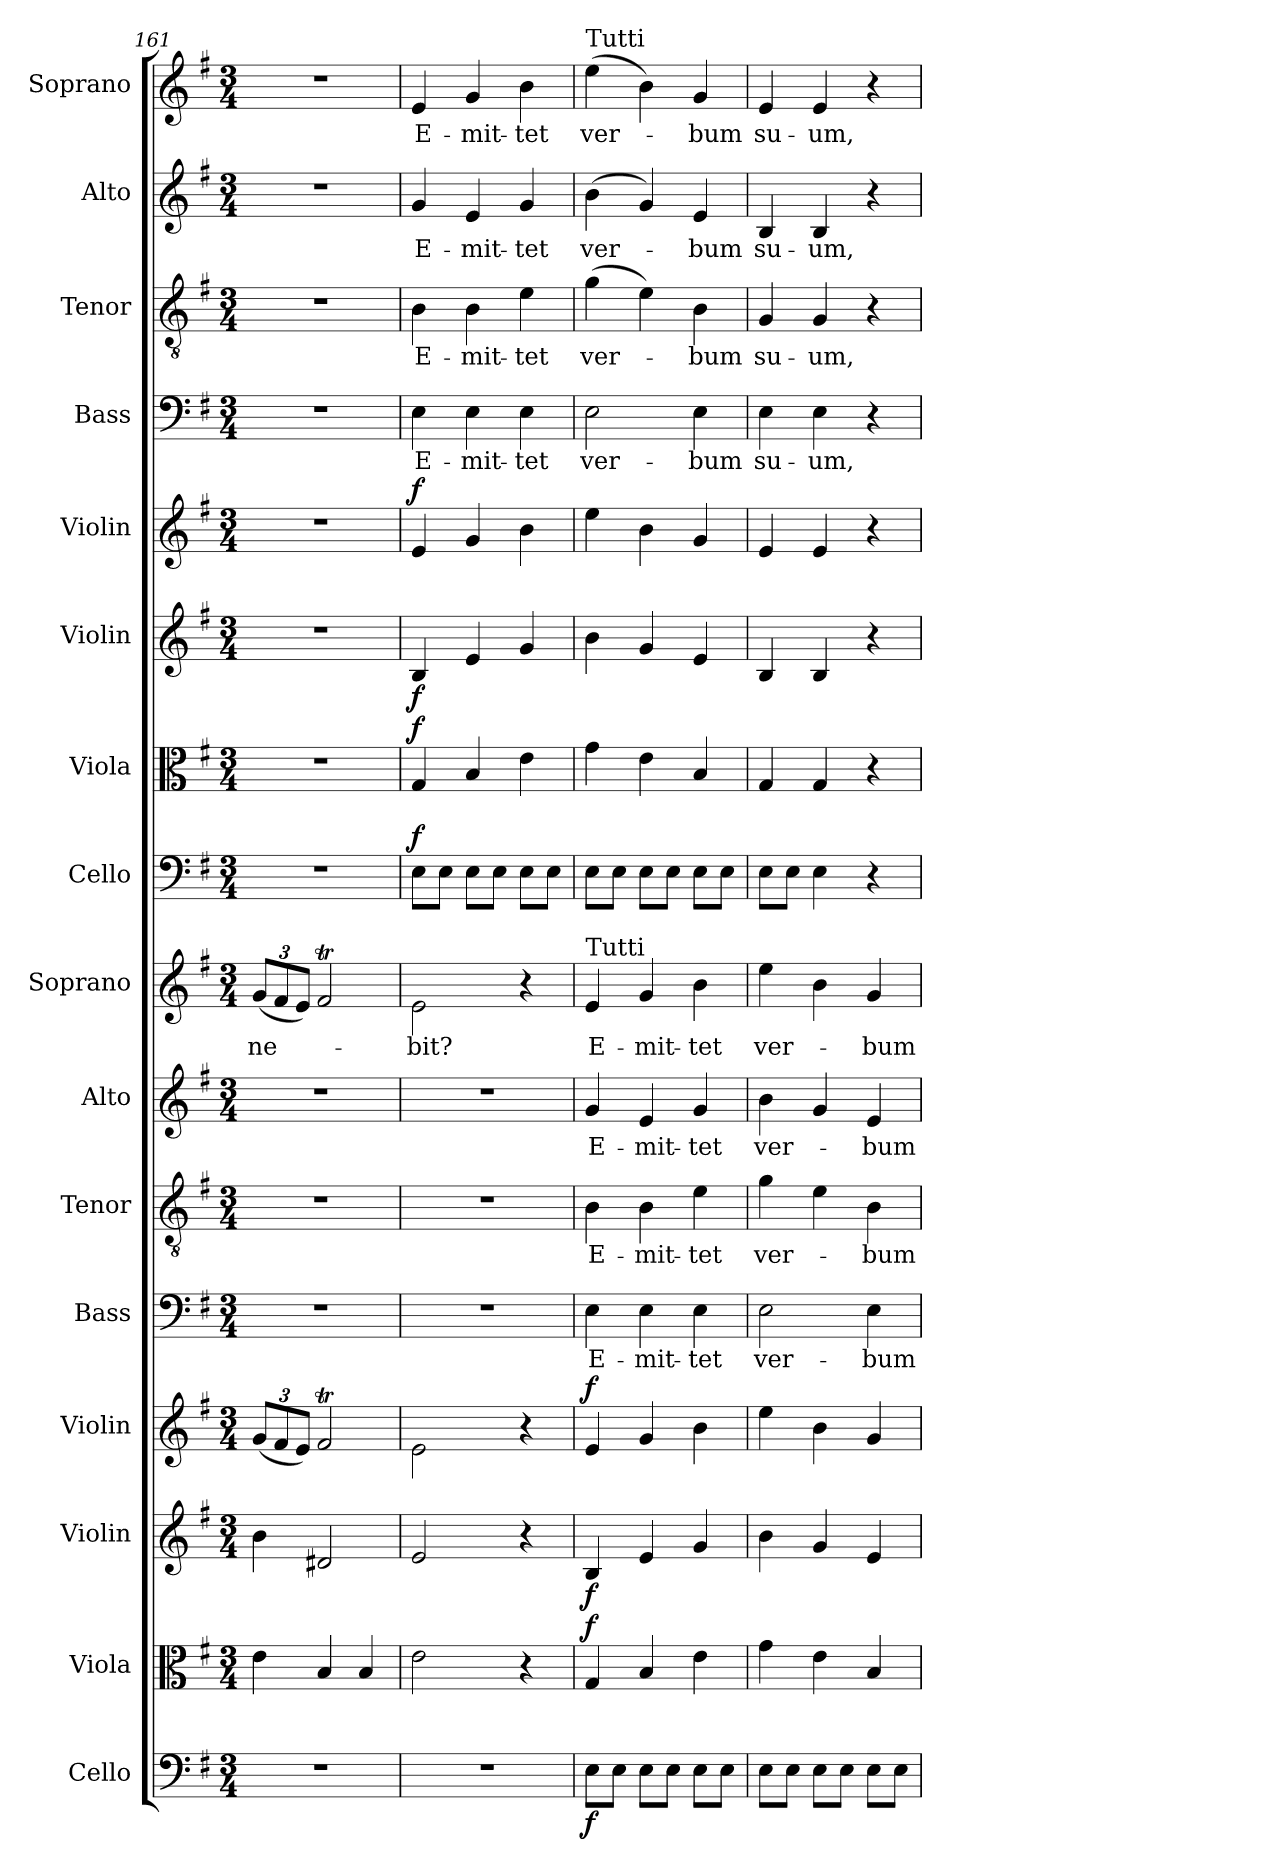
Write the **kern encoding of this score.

**kern	**dynam	**kern	**dynam	**kern	**dynam	**kern	**dynam	**kern	**text	**kern	**text	**kern	**text	**kern	**text	**kern	**dynam	**kern	**dynam	**kern	**dynam	**kern	**dynam	**kern	**text	**kern	**text	**kern	**text	**kern	**text
*part16	*part16	*part15	*part15	*part14	*part14	*part13	*part13	*part12	*part12	*part11	*part11	*part10	*part10	*part9	*part9	*part8	*part8	*part7	*part7	*part6	*part6	*part5	*part5	*part4	*part4	*part3	*part3	*part2	*part2	*part1	*part1
*staff16	*staff16	*staff15	*staff15	*staff14	*staff14	*staff13	*staff13	*staff12	*staff12	*staff11	*staff11	*staff10	*staff10	*staff9	*staff9	*staff8	*staff8	*staff7	*staff7	*staff6	*staff6	*staff5	*staff5	*staff4	*staff4	*staff3	*staff3	*staff2	*staff2	*staff1	*staff1
*I"Cello	*	*I"Viola	*	*I"Violin	*	*I"Violin	*	*I"Bass	*	*I"Tenor	*	*I"Alto	*	*I"Soprano	*	*I"Cello	*	*I"Viola	*	*I"Violin	*	*I"Violin	*	*I"Bass	*	*I"Tenor	*	*I"Alto	*	*I"Soprano	*
*	*	*I'Vla.	*	*I'Vln.	*	*I'Vln.	*	*I'B	*	*I'T	*	*I'A	*	*I'S	*	*	*	*I'Vla.	*	*I'Vln.	*	*I'Vln.	*	*I'B	*	*I'T	*	*I'A	*	*I'S	*
*clefF4	*	*clefC3	*	*clefG2	*	*clefG2	*	*clefF4	*	*clefGv2	*	*clefG2	*	*clefG2	*	*clefF4	*	*clefC3	*	*clefG2	*	*clefG2	*	*clefF4	*	*clefGv2	*	*clefG2	*	*clefG2	*
*k[f#]	*	*k[f#]	*	*k[f#]	*	*k[f#]	*	*k[f#]	*	*k[f#]	*	*k[f#]	*	*k[f#]	*	*k[f#]	*	*k[f#]	*	*k[f#]	*	*k[f#]	*	*k[f#]	*	*k[f#]	*	*k[f#]	*	*k[f#]	*
*e:	*	*e:	*	*e:	*	*e:	*	*e:	*	*e:	*	*e:	*	*e:	*	*e:	*	*e:	*	*e:	*	*e:	*	*e:	*	*e:	*	*e:	*	*e:	*
*M3/4	*	*M3/4	*	*M3/4	*	*M3/4	*	*M3/4	*	*M3/4	*	*M3/4	*	*M3/4	*	*M3/4	*	*M3/4	*	*M3/4	*	*M3/4	*	*M3/4	*	*M3/4	*	*M3/4	*	*M3/4	*
=161	=161	=161	=161	=161	=161	=161	=161	=161	=161	=161	=161	=161	=161	=161	=161	=161	=161	=161	=161	=161	=161	=161	=161	=161	=161	=161	=161	=161	=161	=161	=161
!	!	!	!	!	!	!	!	!	!	!	!	!	!	!	!LO:LY:b	!	!	!	!	!	!	!	!	!	!	!	!	!	!	!	!
2.r	.	4e\	.	4b\	.	(<12g/L	.	2.r	.	2.r	.	2.r	.	(<12g/L	-ne-	2.r	.	2.r	.	2.r	.	2.r	.	2.r	.	2.r	.	2.r	.	2.r	.
.	.	.	.	.	.	12f#/	.	.	.	.	.	.	.	12f#/	.	.	.	.	.	.	.	.	.	.	.	.	.	.	.	.	.
.	.	.	.	.	.	12e/J)	.	.	.	.	.	.	.	12e/J)	.	.	.	.	.	.	.	.	.	.	.	.	.	.	.	.	.
.	.	4B/	.	2d#X/	.	2f#t/	.	.	.	.	.	.	.	2f#t/	.	.	.	.	.	.	.	.	.	.	.	.	.	.	.	.	.
.	.	4B/	.	.	.	.	.	.	.	.	.	.	.	.	.	.	.	.	.	.	.	.	.	.	.	.	.	.	.	.	.
=162	=162	=162	=162	=162	=162	=162	=162	=162	=162	=162	=162	=162	=162	=162	=162	=162	=162	=162	=162	=162	=162	=162	=162	=162	=162	=162	=162	=162	=162	=162	=162
!	!	!	!	!	!	!	!	!	!	!	!	!	!	!	!LO:LY:b	!	!	!	!	!	!	!	!	!	!	!	!	!	!	!	!
!	!	!	!	!	!	!	!	!	!	!	!	!	!	!	!	!	!	!	!	!	!	!	!	!	!LO:LY:b	!	!	!	!	!	!
!	!	!	!	!	!	!	!	!	!	!	!	!	!	!	!	!	!	!	!	!	!	!	!	!	!	!	!LO:LY:b	!	!	!	!
!	!	!	!	!	!	!	!	!	!	!	!	!	!	!	!	!	!	!	!	!	!	!	!	!	!	!	!	!	!LO:LY:b	!	!
!	!	!	!	!	!	!	!	!	!	!	!	!	!	!	!	!	!LO:DY:a	!	!LO:DY:a	!	!LO:DY:b	!	!LO:DY:a	!	!	!	!	!	!	!	!LO:LY:b
2.r	.	2e\	.	2e/	.	2e\	.	2.r	.	2.r	.	2.r	.	2e\	-bit?	8E\L	f	4G/	f	4B/	f	4e/	f	4E\	E-	4B\	E-	4g/	E-	4e/	E-
.	.	.	.	.	.	.	.	.	.	.	.	.	.	.	.	8E\J	.	.	.	.	.	.	.	.	.	.	.	.	.	.	.
!	!	!	!	!	!	!	!	!	!	!	!	!	!	!	!	!	!	!	!	!	!	!	!	!	!LO:LY:b	!	!	!	!	!	!
!	!	!	!	!	!	!	!	!	!	!	!	!	!	!	!	!	!	!	!	!	!	!	!	!	!	!	!LO:LY:b	!	!	!	!
!	!	!	!	!	!	!	!	!	!	!	!	!	!	!	!	!	!	!	!	!	!	!	!	!	!	!	!	!	!LO:LY:b	!	!
!	!	!	!	!	!	!	!	!	!	!	!	!	!	!	!	!	!	!	!	!	!	!	!	!	!	!	!	!	!	!	!LO:LY:b
.	.	.	.	.	.	.	.	.	.	.	.	.	.	.	.	8E\L	.	4B/	.	4e/	.	4g/	.	4E\	-mit-	4B\	-mit-	4e/	-mit-	4g/	-mit-
.	.	.	.	.	.	.	.	.	.	.	.	.	.	.	.	8E\J	.	.	.	.	.	.	.	.	.	.	.	.	.	.	.
!	!	!	!	!	!	!	!	!	!	!	!	!	!	!	!	!	!	!	!	!	!	!	!	!	!LO:LY:b	!	!	!	!	!	!
!	!	!	!	!	!	!	!	!	!	!	!	!	!	!	!	!	!	!	!	!	!	!	!	!	!	!	!LO:LY:b	!	!	!	!
!	!	!	!	!	!	!	!	!	!	!	!	!	!	!	!	!	!	!	!	!	!	!	!	!	!	!	!	!	!LO:LY:b	!	!
!	!	!	!	!	!	!	!	!	!	!	!	!	!	!	!	!	!	!	!	!	!	!	!	!	!	!	!	!	!	!	!LO:LY:b
.	.	4r	.	4r	.	4r	.	.	.	.	.	.	.	4r	.	8E\L	.	4e\	.	4g/	.	4b\	.	4E\	-tet	4e\	-tet	4g/	-tet	4b\	-tet
.	.	.	.	.	.	.	.	.	.	.	.	.	.	.	.	8E\J	.	.	.	.	.	.	.	.	.	.	.	.	.	.	.
=163	=163	=163	=163	=163	=163	=163	=163	=163	=163	=163	=163	=163	=163	=163	=163	=163	=163	=163	=163	=163	=163	=163	=163	=163	=163	=163	=163	=163	=163	=163	=163
!	!	!	!	!	!	!	!	!	!LO:LY:b	!	!	!	!	!	!	!	!	!	!	!	!	!	!	!	!	!	!	!	!	!	!
!	!	!	!	!	!	!	!	!	!	!	!LO:LY:b	!	!	!	!	!	!	!	!	!	!	!	!	!	!	!	!	!	!	!	!
!	!	!	!	!	!	!	!	!	!	!	!	!	!LO:LY:b	!	!	!	!	!	!	!	!	!	!	!	!	!	!	!	!	!	!
!	!	!	!	!	!	!	!	!	!	!	!	!	!	!	!LO:LY:b	!	!	!	!	!	!	!	!	!	!	!	!	!	!	!	!
!	!	!	!	!	!	!	!	!	!	!	!	!	!	!	!	!	!	!	!	!	!	!	!	!	!LO:LY:b	!	!	!	!	!	!
!	!	!	!	!	!	!	!	!	!	!	!	!	!	!	!	!	!	!	!	!	!	!	!	!	!	!	!LO:LY:b	!	!	!	!
!	!	!	!	!	!	!	!	!	!	!	!	!	!	!	!	!	!	!	!	!	!	!	!	!	!	!	!	!	!LO:LY:b	!	!
!	!	!	!	!	!	!	!	!	!	!	!	!	!	!	!	!	!	!	!	!	!	!	!	!	!	!	!	!	!	!LO:TX:a:t=Tutti	!
!	!	!	!	!	!	!	!	!	!	!	!	!	!	!LO:TX:a:t=Tutti	!	!	!	!	!	!	!	!	!	!	!	!	!	!	!	!	!
!	!LO:DY:b	!	!LO:DY:a	!	!LO:DY:b	!	!LO:DY:a	!	!	!	!	!	!	!	!	!	!	!	!	!	!	!	!	!	!	!	!	!	!	!	!LO:LY:b
8E\L	f	4G/	f	4B/	f	4e/	f	4E\	E-	4B\	E-	4g/	E-	4e/	E-	8E\L	.	4g\	.	4b\	.	4ee\	.	2E\	ver-	(>4g\	ver-	(>4b\	ver-	(>4ee\	ver-
8E\J	.	.	.	.	.	.	.	.	.	.	.	.	.	.	.	8E\J	.	.	.	.	.	.	.	.	.	.	.	.	.	.	.
!	!	!	!	!	!	!	!	!	!LO:LY:b	!	!	!	!	!	!	!	!	!	!	!	!	!	!	!	!	!	!	!	!	!	!
!	!	!	!	!	!	!	!	!	!	!	!LO:LY:b	!	!	!	!	!	!	!	!	!	!	!	!	!	!	!	!	!	!	!	!
!	!	!	!	!	!	!	!	!	!	!	!	!	!LO:LY:b	!	!	!	!	!	!	!	!	!	!	!	!	!	!	!	!	!	!
!	!	!	!	!	!	!	!	!	!	!	!	!	!	!	!LO:LY:b	!	!	!	!	!	!	!	!	!	!	!	!	!	!	!	!
8E\L	.	4B/	.	4e/	.	4g/	.	4E\	-mit-	4B\	-mit-	4e/	-mit-	4g/	-mit-	8E\L	.	4e\	.	4g/	.	4b\	.	.	.	4e\)	.	4g/)	.	4b\)	.
8E\J	.	.	.	.	.	.	.	.	.	.	.	.	.	.	.	8E\J	.	.	.	.	.	.	.	.	.	.	.	.	.	.	.
!	!	!	!	!	!	!	!	!	!LO:LY:b	!	!	!	!	!	!	!	!	!	!	!	!	!	!	!	!	!	!	!	!	!	!
!	!	!	!	!	!	!	!	!	!	!	!LO:LY:b	!	!	!	!	!	!	!	!	!	!	!	!	!	!	!	!	!	!	!	!
!	!	!	!	!	!	!	!	!	!	!	!	!	!LO:LY:b	!	!	!	!	!	!	!	!	!	!	!	!	!	!	!	!	!	!
!	!	!	!	!	!	!	!	!	!	!	!	!	!	!	!LO:LY:b	!	!	!	!	!	!	!	!	!	!	!	!	!	!	!	!
!	!	!	!	!	!	!	!	!	!	!	!	!	!	!	!	!	!	!	!	!	!	!	!	!	!LO:LY:b	!	!	!	!	!	!
!	!	!	!	!	!	!	!	!	!	!	!	!	!	!	!	!	!	!	!	!	!	!	!	!	!	!	!LO:LY:b	!	!	!	!
!	!	!	!	!	!	!	!	!	!	!	!	!	!	!	!	!	!	!	!	!	!	!	!	!	!	!	!	!	!LO:LY:b	!	!
!	!	!	!	!	!	!	!	!	!	!	!	!	!	!	!	!	!	!	!	!	!	!	!	!	!	!	!	!	!	!	!LO:LY:b
8E\L	.	4e\	.	4g/	.	4b\	.	4E\	-tet	4e\	-tet	4g/	-tet	4b\	-tet	8E\L	.	4B/	.	4e/	.	4g/	.	4E\	-bum	4B\	-bum	4e/	-bum	4g/	-bum
8E\J	.	.	.	.	.	.	.	.	.	.	.	.	.	.	.	8E\J	.	.	.	.	.	.	.	.	.	.	.	.	.	.	.
=164	=164	=164	=164	=164	=164	=164	=164	=164	=164	=164	=164	=164	=164	=164	=164	=164	=164	=164	=164	=164	=164	=164	=164	=164	=164	=164	=164	=164	=164	=164	=164
!	!	!	!	!	!	!	!	!	!LO:LY:b	!	!	!	!	!	!	!	!	!	!	!	!	!	!	!	!	!	!	!	!	!	!
!	!	!	!	!	!	!	!	!	!	!	!LO:LY:b	!	!	!	!	!	!	!	!	!	!	!	!	!	!	!	!	!	!	!	!
!	!	!	!	!	!	!	!	!	!	!	!	!	!LO:LY:b	!	!	!	!	!	!	!	!	!	!	!	!	!	!	!	!	!	!
!	!	!	!	!	!	!	!	!	!	!	!	!	!	!	!LO:LY:b	!	!	!	!	!	!	!	!	!	!	!	!	!	!	!	!
!	!	!	!	!	!	!	!	!	!	!	!	!	!	!	!	!	!	!	!	!	!	!	!	!	!LO:LY:b	!	!	!	!	!	!
!	!	!	!	!	!	!	!	!	!	!	!	!	!	!	!	!	!	!	!	!	!	!	!	!	!	!	!LO:LY:b	!	!	!	!
!	!	!	!	!	!	!	!	!	!	!	!	!	!	!	!	!	!	!	!	!	!	!	!	!	!	!	!	!	!LO:LY:b	!	!
!	!	!	!	!	!	!	!	!	!	!	!	!	!	!	!	!	!	!	!	!	!	!	!	!	!	!	!	!	!	!	!LO:LY:b
8E\L	.	4g\	.	4b\	.	4ee\	.	2E\	ver-	4g\	ver-	4b\	ver-	4ee\	ver-	8E\L	.	4G/	.	4B/	.	4e/	.	4E\	su-	4G/	su-	4B/	su-	4e/	su-
8E\J	.	.	.	.	.	.	.	.	.	.	.	.	.	.	.	8E\J	.	.	.	.	.	.	.	.	.	.	.	.	.	.	.
!	!	!	!	!	!	!	!	!	!	!	!	!	!	!	!	!	!	!	!	!	!	!	!	!	!LO:LY:b	!	!	!	!	!	!
!	!	!	!	!	!	!	!	!	!	!	!	!	!	!	!	!	!	!	!	!	!	!	!	!	!	!	!LO:LY:b	!	!	!	!
!	!	!	!	!	!	!	!	!	!	!	!	!	!	!	!	!	!	!	!	!	!	!	!	!	!	!	!	!	!LO:LY:b	!	!
!	!	!	!	!	!	!	!	!	!	!	!	!	!	!	!	!	!	!	!	!	!	!	!	!	!	!	!	!	!	!	!LO:LY:b
8E\L	.	4e\	.	4g/	.	4b\	.	.	.	4e\	.	4g/	.	4b\	.	4E\	.	4G/	.	4B/	.	4e/	.	4E\	-um,	4G/	-um,	4B/	-um,	4e/	-um,
8E\J	.	.	.	.	.	.	.	.	.	.	.	.	.	.	.	.	.	.	.	.	.	.	.	.	.	.	.	.	.	.	.
!	!	!	!	!	!	!	!	!	!LO:LY:b	!	!	!	!	!	!	!	!	!	!	!	!	!	!	!	!	!	!	!	!	!	!
!	!	!	!	!	!	!	!	!	!	!	!LO:LY:b	!	!	!	!	!	!	!	!	!	!	!	!	!	!	!	!	!	!	!	!
!	!	!	!	!	!	!	!	!	!	!	!	!	!LO:LY:b	!	!	!	!	!	!	!	!	!	!	!	!	!	!	!	!	!	!
!	!	!	!	!	!	!	!	!	!	!	!	!	!	!	!LO:LY:b	!	!	!	!	!	!	!	!	!	!	!	!	!	!	!	!
8E\L	.	4B/	.	4e/	.	4g/	.	4E\	-bum	4B\	-bum	4e/	-bum	4g/	-bum	4r	.	4r	.	4r	.	4r	.	4r	.	4r	.	4r	.	4r	.
8E\J	.	.	.	.	.	.	.	.	.	.	.	.	.	.	.	.	.	.	.	.	.	.	.	.	.	.	.	.	.	.	.
=	=	=	=	=	=	=	=	=	=	=	=	=	=	=	=	=	=	=	=	=	=	=	=	=	=	=	=	=	=	=	=
*-	*-	*-	*-	*-	*-	*-	*-	*-	*-	*-	*-	*-	*-	*-	*-	*-	*-	*-	*-	*-	*-	*-	*-	*-	*-	*-	*-	*-	*-	*-	*-
